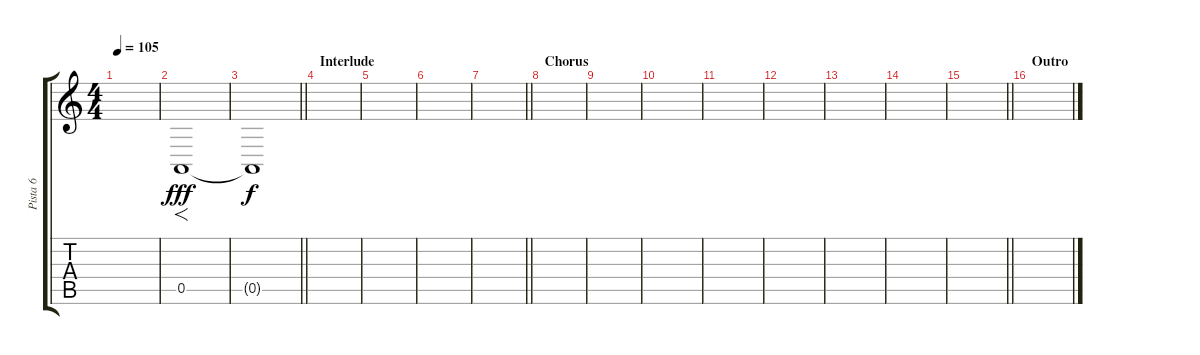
\track ("Pista 6" "Pista 6") {instrument acousticgrandpiano}
\staff {score tabs}
\tuning (E4 B3 G3 D3 A2 E2) {hide}
\ts (4 4)
\tempo 105
\clef g2
\ks c
|
0.5.1{f dy fff} |
\barLineRight lightlight
0.5{t}.1{dy f} |
\section ("" "Interlude")
|
|
|
\barLineRight lightlight
|
\section ("" "Chorus")
|
|
|
|
|
|
|
\barLineRight lightlight
|
\section ("" "Outro")
